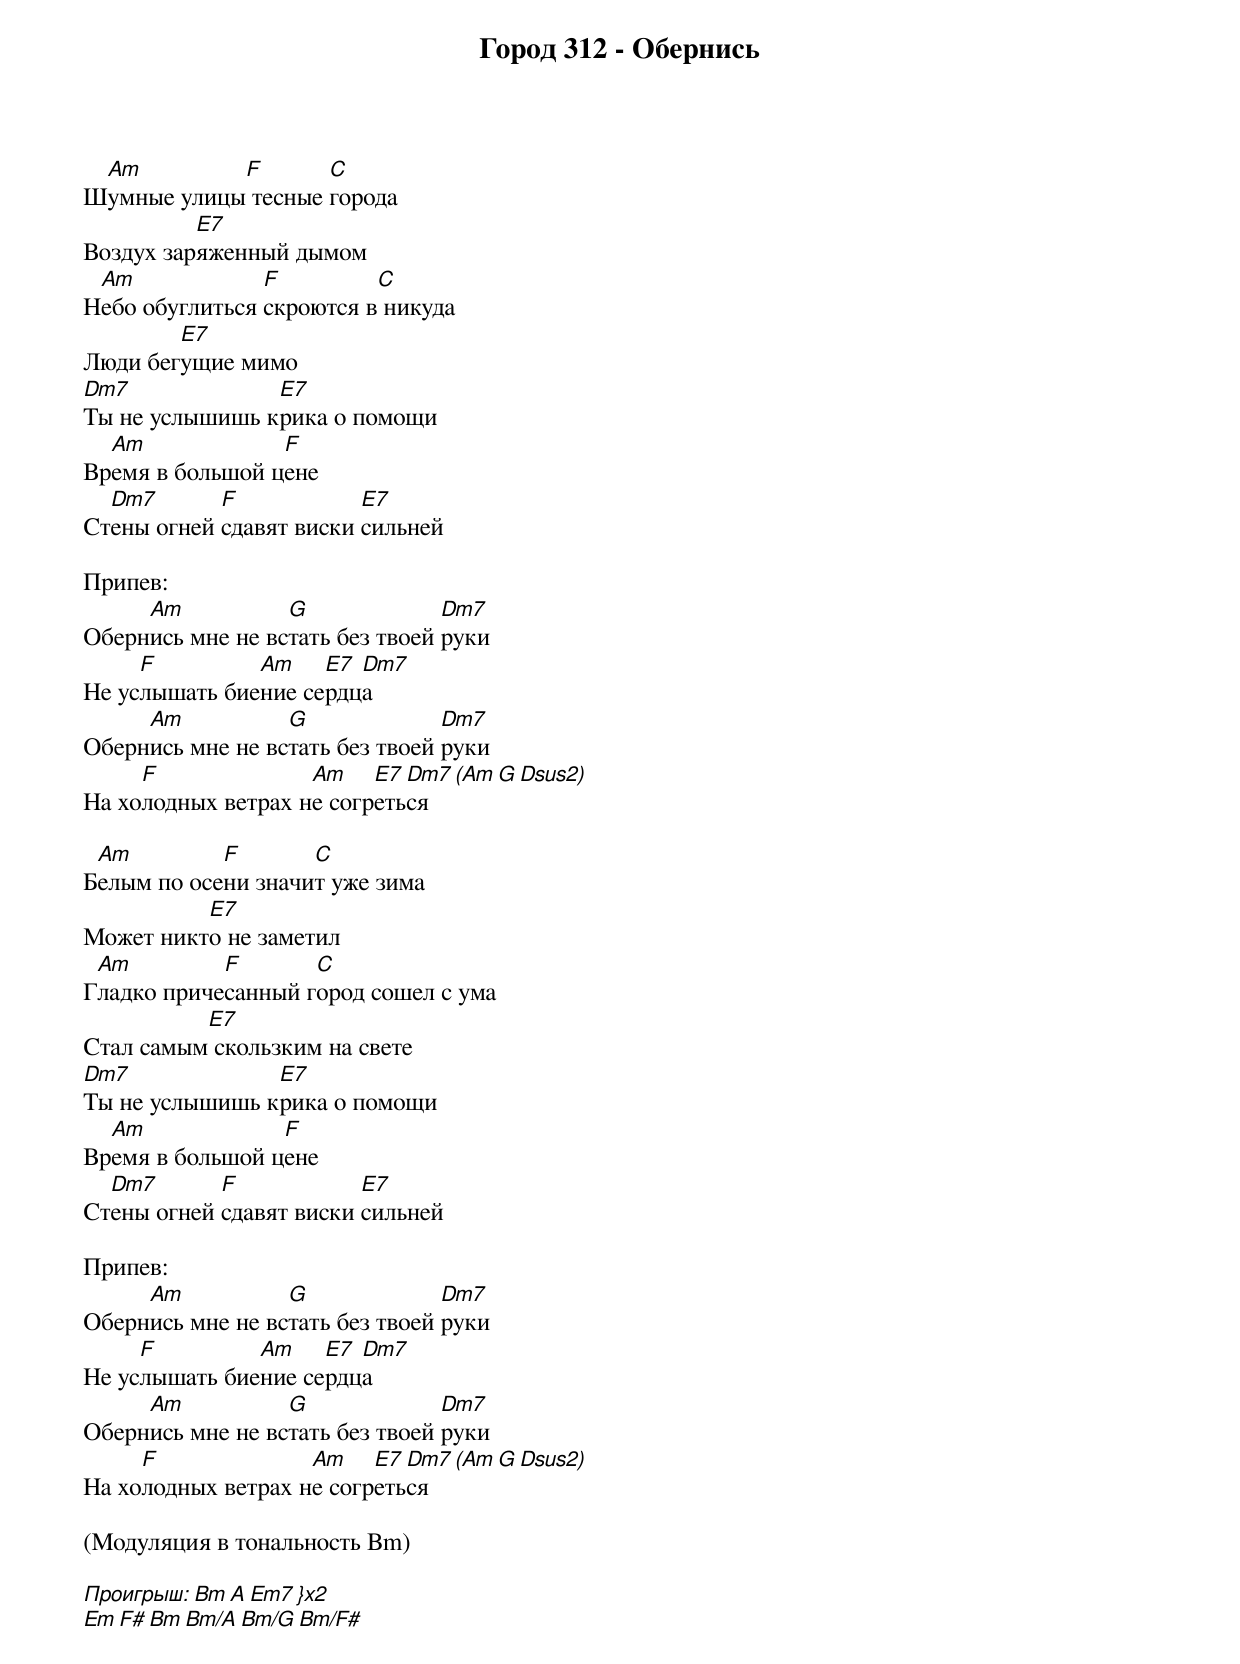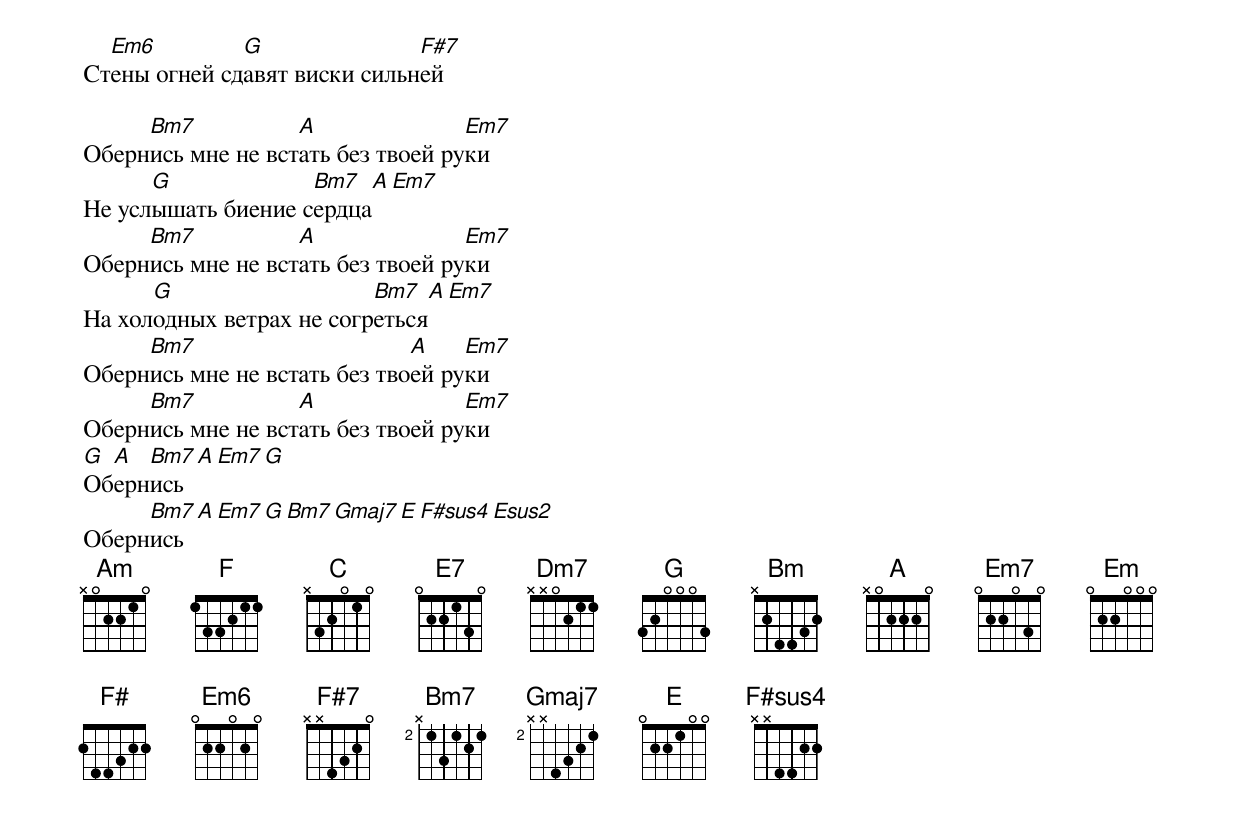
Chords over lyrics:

Город 312 - Обернись

 Am         F       C
Шумные улицы тесные города
          E7
Воздух заряженный дымом
 Am             F         C
Небо обуглиться скроются в никуда
        E7
Люди бегущие мимо
Dm7             E7
Ты не услышишь крика о помощи
  Am             F
Время в большой цене
  Dm7       F            E7
Стены огней сдавят виски сильней

Припев:
     Am           G              Dm7
Обернись мне не встать без твоей руки
     F         Am    E7 Dm7
Не услышать биение сердца
     Am           G              Dm7
Обернись мне не встать без твоей руки
     F              Am    E7 Dm7 (Am G Dsus2)
На холодных ветрах не согреться

 Am         F       C
Белым по осени значит уже зима
          E7
Может никто не заметил
 Am         F       C
Гладко причесанный город сошел с ума
          E7
Стал самым скользким на свете
Dm7             E7
Ты не услышишь крика о помощи
  Am             F
Время в большой цене
  Dm7       F            E7
Стены огней сдавят виски сильней

Припев:
     Am           G              Dm7
Обернись мне не встать без твоей руки
     F         Am    E7 Dm7
Не услышать биение сердца
     Am           G              Dm7
Обернись мне не встать без твоей руки
     F              Am    E7 Dm7 (Am G Dsus2)
На холодных ветрах не согреться

(Модуляция в тональность Bm)

Проигрыш: Bm A Em7 }x2
          Em F# Bm Bm/A Bm/G Bm/F#

  Em6         G               F#7
Стены огней сдавят виски сильней

     Bm7           A               Em7
Обернись мне не встать без твоей руки
      G             Bm7    A Em7
Не услышать биение сердца
     Bm7           A               Em7
Обернись мне не встать без твоей руки
      G                   Bm7    A Em7
На холодных ветрах не согреться
     Bm7                      A    Em7
Обернись мне не встать без твоей руки
     Bm7           A               Em7
Обернись мне не встать без твоей руки
G A  Bm7 A Em7 G
Обернись
     Bm7 A Em7 G Bm7 Gmaj7 E F#sus4 Esus2
Обернись
